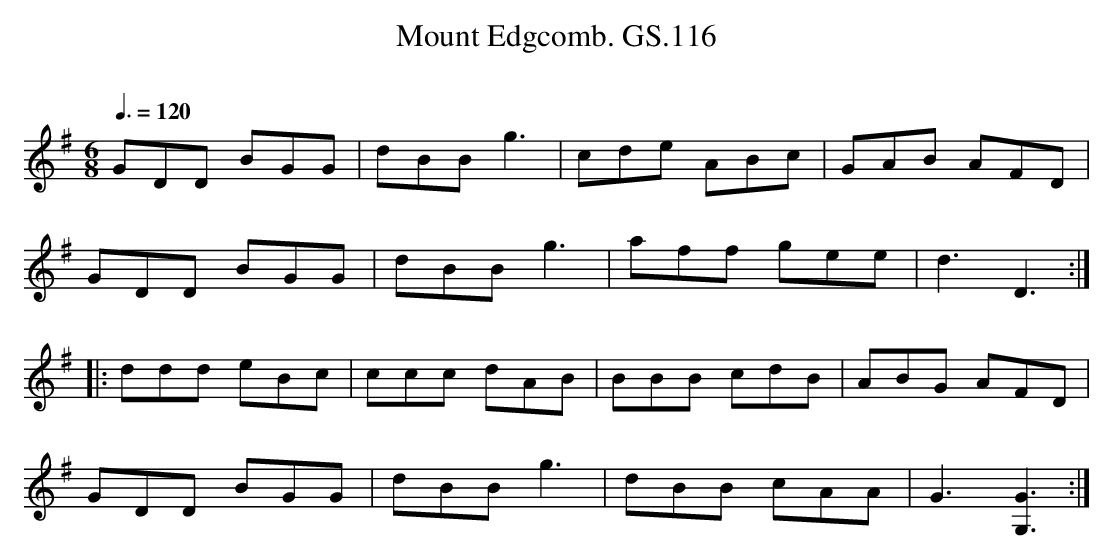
X:1
T:Mount Edgcomb. GS.116
M:6/8
L:1/8
Q:3/8=120
O:
K:G major
GDD BGG | dBB g3 | cde ABc | GAB AFD |
GDD BGG | dBB g3 | aff gee | d3D3 :|
|:ddd eBc | ccc dAB | BBB cdB | ABG AFD |
GDD BGG | dBB g3 | dBB cAA | G3 [G,3G3] :|
